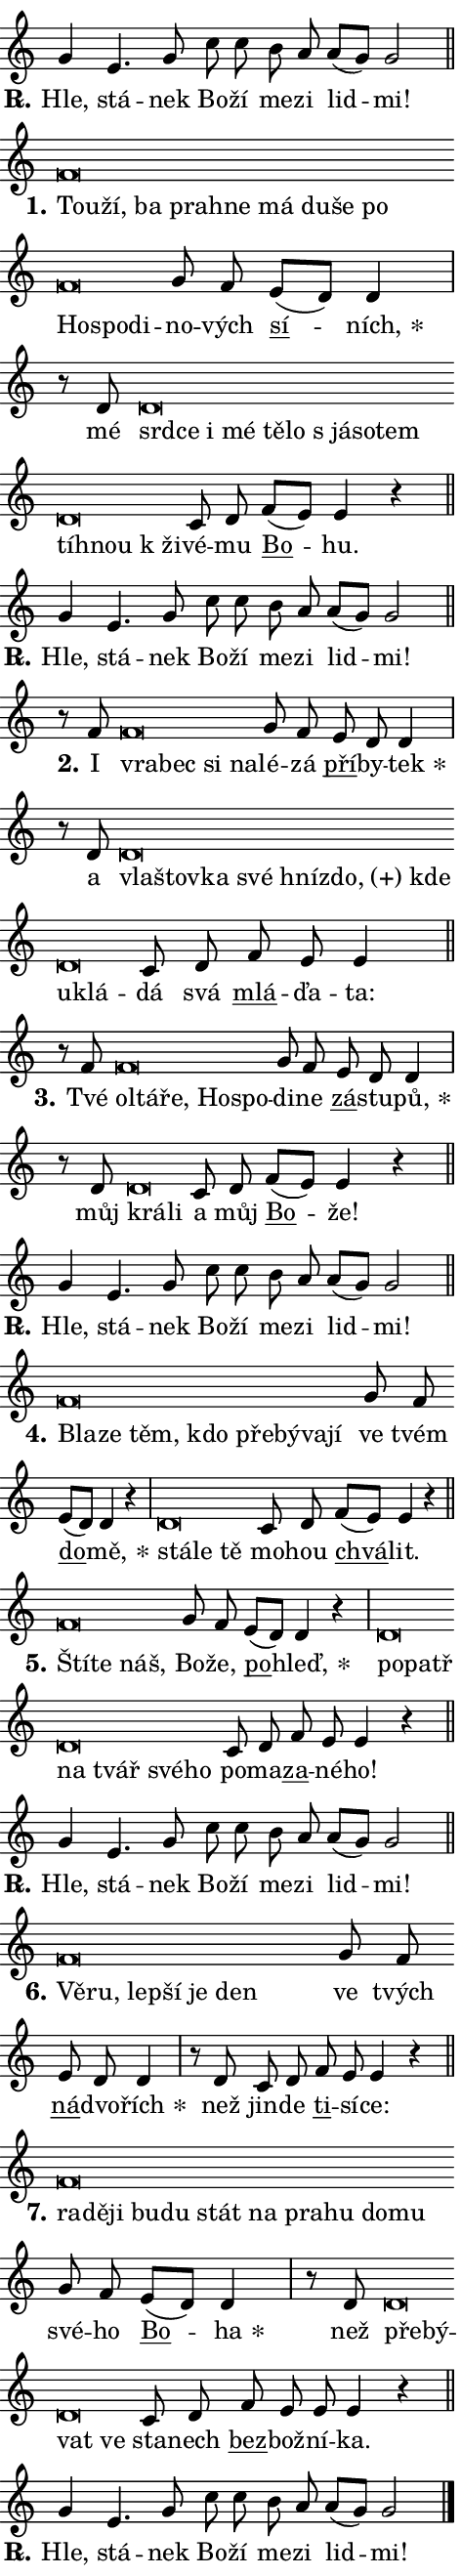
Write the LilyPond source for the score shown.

\version "2.24.0"
\header { tagline = "" }
\paper {
  indent = 0\cm
  top-margin = 0\cm
  right-margin = 0.13\cm % to fit lyric hyphens
  bottom-margin = 0\cm
  left-margin = 0\cm
  paper-width = 8\cm
  page-breaking = #ly:one-page-breaking
  system-system-spacing.basic-distance = #11
  score-system-spacing.basic-distance = #11
  ragged-last = ##f
}


%% Author: Thomas Morley
%% https://lists.gnu.org/archive/html/lilypond-user/2020-05/msg00002.html
#(define (line-position grob)
"Returns position of @var[grob} in current system:
   @code{'start}, if at first time-step
   @code{'end}, if at last time-step
   @code{'middle} otherwise
"
  (let* ((col (ly:item-get-column grob))
         (ln (ly:grob-object col 'left-neighbor))
         (rn (ly:grob-object col 'right-neighbor))
         (col-to-check-left (if (ly:grob? ln) ln col))
         (col-to-check-right (if (ly:grob? rn) rn col))
         (break-dir-left
           (and
             (ly:grob-property col-to-check-left 'non-musical #f)
             (ly:item-break-dir col-to-check-left)))
         (break-dir-right
           (and
             (ly:grob-property col-to-check-right 'non-musical #f)
             (ly:item-break-dir col-to-check-right))))
        (cond ((eqv? 1 break-dir-left) 'start)
              ((eqv? -1 break-dir-right) 'end)
              (else 'middle))))

#(define (tranparent-at-line-position vctor)
  (lambda (grob)
  "Relying on @code{line-position} select the relevant enry from @var{vctor}.
Used to determine transparency,"
    (case (line-position grob)
      ((end) (not (vector-ref vctor 0)))
      ((middle) (not (vector-ref vctor 1)))
      ((start) (not (vector-ref vctor 2))))))

noteHeadBreakVisibility =
#(define-music-function (break-visibility)(vector?)
"Makes @code{NoteHead}s transparent relying on @var{break-visibility}"
#{
  \override NoteHead.transparent =
    #(tranparent-at-line-position break-visibility)
#})

#(define delete-ledgers-for-transparent-note-heads
  (lambda (grob)
    "Reads whether a @code{NoteHead} is transparent.
If so this @code{NoteHead} is removed from @code{'note-heads} from
@var{grob}, which is supposed to be @code{LedgerLineSpanner}.
As a result ledgers are not printed for this @code{NoteHead}"
    (let* ((nhds-array (ly:grob-object grob 'note-heads))
           (nhds-list
             (if (ly:grob-array? nhds-array)
                 (ly:grob-array->list nhds-array)
                 '()))
           ;; Relies on the transparent-property being done before
           ;; Staff.LedgerLineSpanner.after-line-breaking is executed.
           ;; This is fragile ...
           (to-keep
             (remove
               (lambda (nhd)
                 (ly:grob-property nhd 'transparent #f))
               nhds-list)))
      ;; TODO find a better method to iterate over grob-arrays, similiar
      ;; to filter/remove etc for lists
      ;; For now rebuilt from scratch
      (set! (ly:grob-object grob 'note-heads)  '())
      (for-each
        (lambda (nhd)
          (ly:pointer-group-interface::add-grob grob 'note-heads nhd))
        to-keep))))

squashNotes = {
  \override NoteHead.X-extent = #'(-0.2 . 0.2)
  \override NoteHead.Y-extent = #'(-0.75 . 0)
  \override NoteHead.stencil =
    #(lambda (grob)
       (let ((pos (ly:grob-property grob 'staff-position)))
         (begin
           (if (< pos -7) (display "ERROR: Lower brevis then expected\n") (display ""))
           (if (<= pos -6) ly:text-interface::print ly:note-head::print))))
}
unSquashNotes = {
  \revert NoteHead.X-extent
  \revert NoteHead.Y-extent
  \revert NoteHead.stencil
}

hideNotes = \noteHeadBreakVisibility #begin-of-line-visible
unHideNotes = \noteHeadBreakVisibility #all-visible

% work-around for resetting accidentals
% https://lilypond.org/doc/v2.23/Documentation/notation/displaying-rhythms#unmetered-music
cadenzaMeasure = {
  \cadenzaOff
  \partial 1024 s1024
  \cadenzaOn
}

#(define-markup-command (accent layout props text) (markup?)
  "Underline accented syllable"
  (interpret-markup layout props
    #{\markup \override #'(offset . 4.3) \underline { #text }#}))

responsum = \markup \concat {
  "R" \hspace #-1.05 \path #0.1 #'((moveto 0 0.07) (lineto 0.9 0.8)) \hspace #0.05 "."
}

spaceSize = #0.6828661417322834 % exact space size for TeX Gyre Schola

\layout {
  \context {
    \Staff
    \remove "Time_signature_engraver"
    \override LedgerLineSpanner.after-line-breaking = #delete-ledgers-for-transparent-note-heads
  }
  \context {
    \Lyrics {
      \override LyricSpace.minimum-distance = \spaceSize
      \override LyricText.font-name = #"TeX Gyre Schola"
      \override LyricText.font-size = 1
      \override StanzaNumber.font-name = #"TeX Gyre Schola Bold"
      \override StanzaNumber.font-size = 1
    }
  }
  \context {
    \Score 
    \override NoteHead.text =
      #(lambda (grob) 
        (let ((pos (ly:grob-property grob 'staff-position)))
          #{\markup {
            \combine
              \halign #-0.55 \raise #(if (= pos -6) 0 0.5) \override #'(thickness . 2) \draw-line #'(3.2 . 0)
              \musicglyph "noteheads.sM1"
          }#}))
  }
}

% magnetic-lyrics.ily
%
%   written by
%     Jean Abou Samra <jean@abou-samra.fr>
%     Werner Lemberg <wl@gnu.org>
%
%   adapted by
%     Jiri Hon <jiri.hon@gmail.com>
%
% Version 2022-Apr-15

% https://www.mail-archive.com/lilypond-user@gnu.org/msg149350.html

#(define (Left_hyphen_pointer_engraver context)
   "Collect syllable-hyphen-syllable occurrences in lyrics and store
them in properties.  This engraver only looks to the left.  For
example, if the lyrics input is @code{foo -- bar}, it does the
following.

@itemize @bullet
@item
Set the @code{text} property of the @code{LyricHyphen} grob between
@q{foo} and @q{bar} to @code{foo}.

@item
Set the @code{left-hyphen} property of the @code{LyricText} grob with
text @q{foo} to the @code{LyricHyphen} grob between @q{foo} and
@q{bar}.
@end itemize

Use this auxiliary engraver in combination with the
@code{lyric-@/text::@/apply-@/magnetic-@/offset!} hook."
   (let ((hyphen #f)
         (text #f))
     (make-engraver
      (acknowledgers
       ((lyric-syllable-interface engraver grob source-engraver)
        (set! text grob)))
      (end-acknowledgers
       ((lyric-hyphen-interface engraver grob source-engraver)
        ;(when (not (grob::has-interface grob 'lyric-space-interface))
          (set! hyphen grob)));)
      ((stop-translation-timestep engraver)
       (when (and text hyphen)
         (ly:grob-set-object! text 'left-hyphen hyphen))
       (set! text #f)
       (set! hyphen #f)))))

#(define (lyric-text::apply-magnetic-offset! grob)
   "If the space between two syllables is less than the value in
property @code{LyricText@/.details@/.squash-threshold}, move the right
syllable to the left so that it gets concatenated with the left
syllable.

Use this function as a hook for
@code{LyricText@/.after-@/line-@/breaking} if the
@code{Left_@/hyphen_@/pointer_@/engraver} is active."
   (let ((hyphen (ly:grob-object grob 'left-hyphen #f)))
     (when hyphen
       (let ((left-text (ly:spanner-bound hyphen LEFT)))
         (when (grob::has-interface left-text 'lyric-syllable-interface)
           (let* ((common (ly:grob-common-refpoint grob left-text X))
                  (this-x-ext (ly:grob-extent grob common X))
                  (left-x-ext
                   (begin
                     ;; Trigger magnetism for left-text.
                     (ly:grob-property left-text 'after-line-breaking)
                     (ly:grob-extent left-text common X)))
                  ;; `delta` is the gap width between two syllables.
                  (delta (- (interval-start this-x-ext)
                            (interval-end left-x-ext)))
                  (details (ly:grob-property grob 'details))
                  (threshold (assoc-get 'squash-threshold details 0.2)))
             (when (< delta threshold)
               (let* (;; We have to manipulate the input text so that
                      ;; ligatures crossing syllable boundaries are not
                      ;; disabled.  For languages based on the Latin
                      ;; script this is essentially a beautification.
                      ;; However, for non-Western scripts it can be a
                      ;; necessity.
                      (lt (ly:grob-property left-text 'text))
                      (rt (ly:grob-property grob 'text))
                      (is-space (grob::has-interface hyphen 'lyric-space-interface))
                      (space (if is-space " " ""))
                      (extra-delta (if is-space spaceSize 0))
                      ;; Append new syllable.
                      (ltrt-space (if (and (string? lt) (string? rt))
                                (string-append lt space rt)
                                (make-concat-markup (list lt space rt))))
                      ;; Right-align `ltrt` to the right side.
                      (ltrt-space-markup (grob-interpret-markup
                               grob
                               (make-translate-markup
                                (cons (interval-length this-x-ext) 0)
                                (make-right-align-markup ltrt-space)))))
                 (begin
                   ;; Don't print `left-text`.
                   (ly:grob-set-property! left-text 'stencil #f)
                   ;; Set text and stencil (which holds all collected
                   ;; syllables so far) and shift it to the left.
                   (ly:grob-set-property! grob 'text ltrt-space)
                   (ly:grob-set-property! grob 'stencil ltrt-space-markup)
                   (ly:grob-translate-axis! grob (- (- delta extra-delta)) X))))))))))


#(define (lyric-hyphen::displace-bounds-first grob)
   ;; Make very sure this callback isn't triggered too early.
   (let ((left (ly:spanner-bound grob LEFT))
         (right (ly:spanner-bound grob RIGHT)))
     (ly:grob-property left 'after-line-breaking)
     (ly:grob-property right 'after-line-breaking)
     (ly:lyric-hyphen::print grob)))

squashThreshold = #0.4

\layout {
  \context {
    \Lyrics
    \consists #Left_hyphen_pointer_engraver
    \override LyricText.after-line-breaking =
      #lyric-text::apply-magnetic-offset!
    \override LyricHyphen.stencil = #lyric-hyphen::displace-bounds-first
    \override LyricText.details.squash-threshold = \squashThreshold
    \override LyricHyphen.minimum-distance = 0
    \override LyricHyphen.minimum-length = \squashThreshold
  }
}

squashText = \override LyricText.details.squash-threshold = 9999
unSquashText = \override LyricText.details.squash-threshold = \squashThreshold

leftText = \override LyricText.self-alignment-X = #LEFT
unLeftText = \revert LyricText.self-alignment-X

starOffset = #(lambda (grob) 
                (let ((x_offset (ly:self-alignment-interface::aligned-on-x-parent grob)))
                  (if (= x_offset 0) 0 (+ x_offset 1.2))))

star = #(define-music-function (syllable)(string?)
"Append star separator at the end of a syllable"
#{
  \once \override LyricText.X-offset = #starOffset
  \lyricmode { \markup {
    #syllable
    \override #'((font-name . "TeX Gyre Schola Bold")) \hspace #0.2 \lower #0.65 \larger "*"
  } }
#})

starAccent = #(define-music-function (syllable)(string?)
"Append star separator at the end of a syllable and make accent"
#{
  \once \override LyricText.X-offset = #starOffset
  \lyricmode { \markup {
    \accent #syllable
    \override #'((font-name . "TeX Gyre Schola Bold")) \hspace #0.2 \lower #0.65 \larger "*"
  } }
#})

breath = #(define-music-function (syllable)(string?)
"Append breathing indicator at the end of a syllable"
#{
  \lyricmode { \markup { #syllable "+" } }
#})

optionalBreath = #(define-music-function (syllable)(string?)
"Append optional breathing indicator at the end of a syllable"
#{
  \lyricmode { \markup { #syllable "(+)" } }
#})


\score {
    <<
        \new Voice = "melody" { \cadenzaOn \key c \major \relative { g'4 e4. g8 \bar "" c c \bar "" b a a[( g)] g2 \cadenzaMeasure \bar "||" \break } }
        \new Lyrics \lyricsto "melody" { \lyricmode { \set stanza = \responsum
Hle, stá -- nek Bo -- ží me -- zi lid -- mi! } }
    >>
    \layout {}
}

\score {
    <<
        \new Voice = "melody" { \cadenzaOn \key c \major \relative { \squashNotes f'\breve*1/16 \hideNotes \breve*1/16 \bar "" \breve*1/16 \bar "" \breve*1/16 \bar "" \breve*1/16 \bar "" \breve*1/16 \bar "" \breve*1/16 \bar "" \breve*1/16 \bar "" \breve*1/16 \bar "" \breve*1/16 \bar "" \breve*1/16 \breve*1/16 \bar "" \unHideNotes \unSquashNotes g8 f \bar "" e[( d)] d4 \cadenzaMeasure \bar "|" r8 d8 \squashNotes d\breve*1/16 \hideNotes \breve*1/16 \bar "" \breve*1/16 \bar "" \breve*1/16 \bar "" \breve*1/16 \bar "" \breve*1/16 \bar "" \breve*1/16 \bar "" \breve*1/16 \bar "" \breve*1/16 \bar "" \breve*1/16 \bar "" \breve*1/16 \breve*1/16 \bar "" \unHideNotes \unSquashNotes c8 d \bar "" f[( e)] e4 r \cadenzaMeasure \bar "||" \break } }
        \new Lyrics \lyricsto "melody" { \lyricmode { \set stanza = "1."
\leftText Tou -- \squashText ží, ba pra -- hne má du -- še po Ho -- spo -- di -- \unLeftText \unSquashText no -- vých \markup \accent sí -- \star ních, mé \leftText srd -- \squashText ce i mé tě -- lo "s já" -- so -- tem tíh -- nou "k ži" -- \unLeftText \unSquashText vé -- mu \markup \accent Bo -- hu. } }
    >>
    \layout {}
}

\score {
    <<
        \new Voice = "melody" { \cadenzaOn \key c \major \relative { g'4 e4. g8 \bar "" c c \bar "" b a a[( g)] g2 \cadenzaMeasure \bar "||" \break } }
        \new Lyrics \lyricsto "melody" { \lyricmode { \set stanza = \responsum
Hle, stá -- nek Bo -- ží me -- zi lid -- mi! } }
    >>
    \layout {}
}

\score {
    <<
        \new Voice = "melody" { \cadenzaOn \key c \major \relative { r8 f'8 \squashNotes f\breve*1/16 \hideNotes \breve*1/16 \bar "" \breve*1/16 \breve*1/16 \bar "" \unHideNotes \unSquashNotes g8 f \bar "" e d d4 \cadenzaMeasure \bar "|" r8 d8 \squashNotes d\breve*1/16 \hideNotes \breve*1/16 \bar "" \breve*1/16 \bar "" \breve*1/16 \bar "" \breve*1/16 \bar "" \breve*1/16 \bar "" \breve*1/16 \bar "" \breve*1/16 \breve*1/16 \bar "" \unHideNotes \unSquashNotes c8 d \bar "" f e e4 \cadenzaMeasure \bar "||" \break } }
        \new Lyrics \lyricsto "melody" { \lyricmode { \set stanza = "2."
I \leftText vra -- \squashText bec si na -- \unLeftText \unSquashText lé -- zá \markup \accent pří -- by -- \star tek a \leftText vla -- \squashText štov -- ka své hníz -- \optionalBreath do, kde u -- klá -- \unLeftText \unSquashText dá svá \markup \accent mlá -- ďa -- ta: } }
    >>
    \layout {}
}

\score {
    <<
        \new Voice = "melody" { \cadenzaOn \key c \major \relative { r8 f'8 \squashNotes f\breve*1/16 \hideNotes \breve*1/16 \bar "" \breve*1/16 \bar "" \breve*1/16 \breve*1/16 \bar "" \unHideNotes \unSquashNotes g8 f \bar "" e d d4 \cadenzaMeasure \bar "|" r8 d8 \squashNotes d\breve*1/16 \hideNotes \breve*1/16 \bar "" \unHideNotes \unSquashNotes c8 d \bar "" f[( e)] e4 r \cadenzaMeasure \bar "||" \break } }
        \new Lyrics \lyricsto "melody" { \lyricmode { \set stanza = "3."
Tvé \leftText ol -- \squashText tá -- ře, Ho -- spo -- \unLeftText \unSquashText di -- ne \markup \accent zá -- stu -- \star pů, můj \leftText krá -- \squashText li \unLeftText \unSquashText a můj \markup \accent Bo -- že! } }
    >>
    \layout {}
}

\score {
    <<
        \new Voice = "melody" { \cadenzaOn \key c \major \relative { g'4 e4. g8 \bar "" c c \bar "" b a a[( g)] g2 \cadenzaMeasure \bar "||" \break } }
        \new Lyrics \lyricsto "melody" { \lyricmode { \set stanza = \responsum
Hle, stá -- nek Bo -- ží me -- zi lid -- mi! } }
    >>
    \layout {}
}

\score {
    <<
        \new Voice = "melody" { \cadenzaOn \key c \major \relative { \squashNotes f'\breve*1/16 \hideNotes \breve*1/16 \bar "" \breve*1/16 \bar "" \breve*1/16 \bar "" \breve*1/16 \bar "" \breve*1/16 \bar "" \breve*1/16 \breve*1/16 \bar "" \unHideNotes \unSquashNotes g8 f \bar "" e[( d)] d4 r \cadenzaMeasure \bar "|" \squashNotes d\breve*1/16 \hideNotes \breve*1/16 \breve*1/16 \bar "" \unHideNotes \unSquashNotes c8 d \bar "" f[( e)] e4 r \cadenzaMeasure \bar "||" \break } }
        \new Lyrics \lyricsto "melody" { \lyricmode { \set stanza = "4."
\leftText Bla -- \squashText ze těm, kdo pře -- bý -- va -- jí \unLeftText \unSquashText ve tvém \markup \accent do -- \star mě, \leftText stá -- \squashText le tě \unLeftText \unSquashText mo -- hou \markup \accent chvá -- lit. } }
    >>
    \layout {}
}

\score {
    <<
        \new Voice = "melody" { \cadenzaOn \key c \major \relative { \squashNotes f'\breve*1/16 \hideNotes \breve*1/16 \breve*1/16 \bar "" \unHideNotes \unSquashNotes g8 f \bar "" e[( d)] d4 r \cadenzaMeasure \bar "|" \squashNotes d\breve*1/16 \hideNotes \breve*1/16 \bar "" \breve*1/16 \bar "" \breve*1/16 \bar "" \breve*1/16 \breve*1/16 \bar "" \unHideNotes \unSquashNotes c8 d \bar "" f e e4 r \cadenzaMeasure \bar "||" \break } }
        \new Lyrics \lyricsto "melody" { \lyricmode { \set stanza = "5."
\leftText Ští -- \squashText te náš, \unLeftText \unSquashText Bo -- že, \markup \accent po -- \star hleď, \leftText po -- \squashText patř na tvář své -- ho \unLeftText \unSquashText po -- ma -- \markup \accent za -- né -- ho! } }
    >>
    \layout {}
}

\score {
    <<
        \new Voice = "melody" { \cadenzaOn \key c \major \relative { g'4 e4. g8 \bar "" c c \bar "" b a a[( g)] g2 \cadenzaMeasure \bar "||" \break } }
        \new Lyrics \lyricsto "melody" { \lyricmode { \set stanza = \responsum
Hle, stá -- nek Bo -- ží me -- zi lid -- mi! } }
    >>
    \layout {}
}

\score {
    <<
        \new Voice = "melody" { \cadenzaOn \key c \major \relative { \squashNotes f'\breve*1/16 \hideNotes \breve*1/16 \bar "" \breve*1/16 \bar "" \breve*1/16 \bar "" \breve*1/16 \breve*1/16 \bar "" \unHideNotes \unSquashNotes g8 f \bar "" e d d4 \cadenzaMeasure \bar "|" r8 d8 c8 d \bar "" f e e4 r \cadenzaMeasure \bar "||" \break } }
        \new Lyrics \lyricsto "melody" { \lyricmode { \set stanza = "6."
\leftText Vě -- \squashText ru, lep -- ší je den \unLeftText \unSquashText ve tvých \markup \accent ná -- dvo -- \star řích než jin -- de \markup \accent ti -- sí -- ce: } }
    >>
    \layout {}
}

\score {
    <<
        \new Voice = "melody" { \cadenzaOn \key c \major \relative { \squashNotes f'\breve*1/16 \hideNotes \breve*1/16 \bar "" \breve*1/16 \bar "" \breve*1/16 \bar "" \breve*1/16 \bar "" \breve*1/16 \bar "" \breve*1/16 \bar "" \breve*1/16 \bar "" \breve*1/16 \bar "" \breve*1/16 \breve*1/16 \bar "" \unHideNotes \unSquashNotes g8 f \bar "" e[( d)] d4 \cadenzaMeasure \bar "|" r8 d8 \squashNotes d\breve*1/16 \hideNotes \breve*1/16 \bar "" \breve*1/16 \breve*1/16 \bar "" \unHideNotes \unSquashNotes c8 d \bar "" f e e e4 r \cadenzaMeasure \bar "||" \break } }
        \new Lyrics \lyricsto "melody" { \lyricmode { \set stanza = "7."
\leftText ra -- \squashText dě -- ji bu -- du stát na pra -- hu do -- mu \unLeftText \unSquashText své -- ho \markup \accent Bo -- \star ha než \leftText pře -- \squashText bý -- vat ve \unLeftText \unSquashText sta -- nech \markup \accent bez -- bož -- ní -- ka. } }
    >>
    \layout {}
}

\score {
    <<
        \new Voice = "melody" { \cadenzaOn \key c \major \relative { g'4 e4. g8 \bar "" c c \bar "" b a a[( g)] g2 \cadenzaMeasure \bar "||" \break } \bar "|." }
        \new Lyrics \lyricsto "melody" { \lyricmode { \set stanza = \responsum
Hle, stá -- nek Bo -- ží me -- zi lid -- mi! } }
    >>
    \layout {}
}
